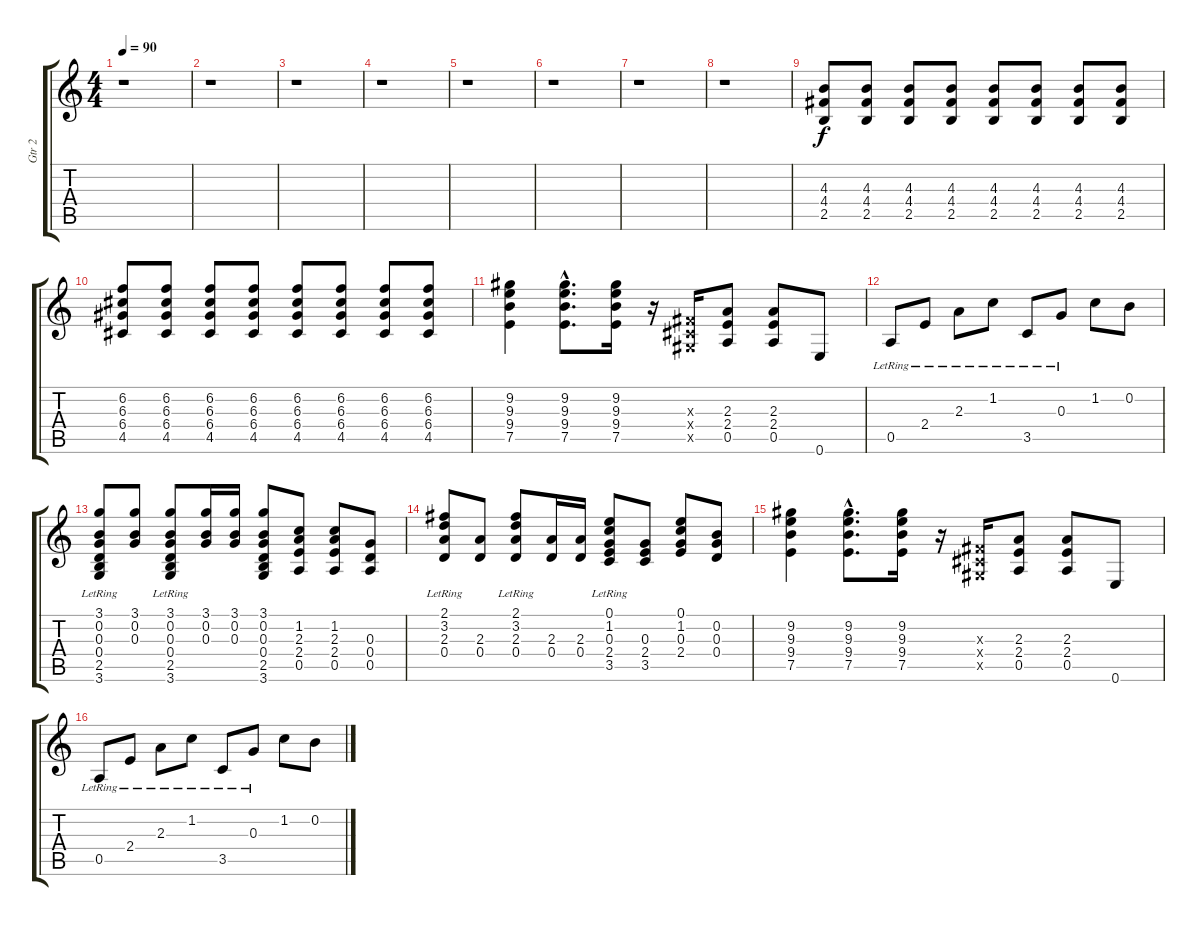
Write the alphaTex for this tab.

\track ("Gtr 2" "Gtr 2") {instrument distortionguitar}
\staff {score tabs}
\tuning (E4 B3 G3 D3 A2 E2) {hide}
\ts (4 4)
\tempo 90
\clef g2
\ks c
r.1{dy f} |
r.1 |
r.1 |
r.1 |
r.1 |
r.1 |
r.1 |
r.1 |
(4.3 4.4 2.5).8 (4.3 4.4 2.5).8 (4.3 4.4 2.5).8 (4.3 4.4 2.5).8 (4.3 4.4 2.5).8 (4.3 4.4 2.5).8 (4.3 4.4 2.5).8 (4.3 4.4 2.5).8 |
(6.2 6.3 6.4 4.5).8 (6.2 6.3 6.4 4.5).8 (6.2 6.3 6.4 4.5).8 (6.2 6.3 6.4 4.5).8 (6.2 6.3 6.4 4.5).8 (6.2 6.3 6.4 4.5).8 (6.2 6.3 6.4 4.5).8 (6.2 6.3 6.4 4.5).8 |
(9.2 9.3 9.4 7.5).4 (9.2{hac} 9.3{hac} 9.4{hac} 7.5{hac}).8{d} (9.2 9.3 9.4 7.5).16 r.16 (-1.3{x} -1.4{x} -1.5{x}).16 (2.3 2.4 0.5).8 (2.3 2.4 0.5).8 0.6.8 |
0.5{lr}.8 2.4{lr}.8 2.3{lr}.8 1.2{lr}.8 3.5{lr}.8 0.3{lr}.8 1.2.8 0.2.8 |
(3.1 0.2 0.3 0.4{lr} 2.5{lr} 3.6{lr}).8 (3.1 0.2 0.3).8 (3.1 0.2 0.3 0.4{lr} 2.5{lr} 3.6{lr}).8 (3.1 0.2 0.3).16 (3.1 0.2 0.3).16 (3.1 0.2 0.3 0.4 2.5 3.6).8 (1.2 2.3 2.4 0.5).8 (1.2 2.3 2.4 0.5).8 (0.3 0.4 0.5).8 |
(2.1{lr} 3.2{lr} 2.3 0.4).8 (2.3 0.4).8 (2.1{lr} 3.2{lr} 2.3 0.4).8 (2.3 0.4).16 (2.3 0.4).16 (0.1{lr} 1.2{lr} 0.3 2.4 3.5).8 (0.3 2.4 3.5).8 (0.1 1.2 0.3 2.4).8 (0.2 0.3 0.4).8 |
(9.2 9.3 9.4 7.5).4 (9.2{hac} 9.3{hac} 9.4{hac} 7.5{hac}).8{d} (9.2 9.3 9.4 7.5).16 r.16 (-1.3{x} -1.4{x} -1.5{x}).16 (2.3 2.4 0.5).8 (2.3 2.4 0.5).8 0.6.8 |
0.5{lr}.8 2.4{lr}.8 2.3{lr}.8 1.2{lr}.8 3.5{lr}.8 0.3{lr}.8 1.2.8 0.2.8
